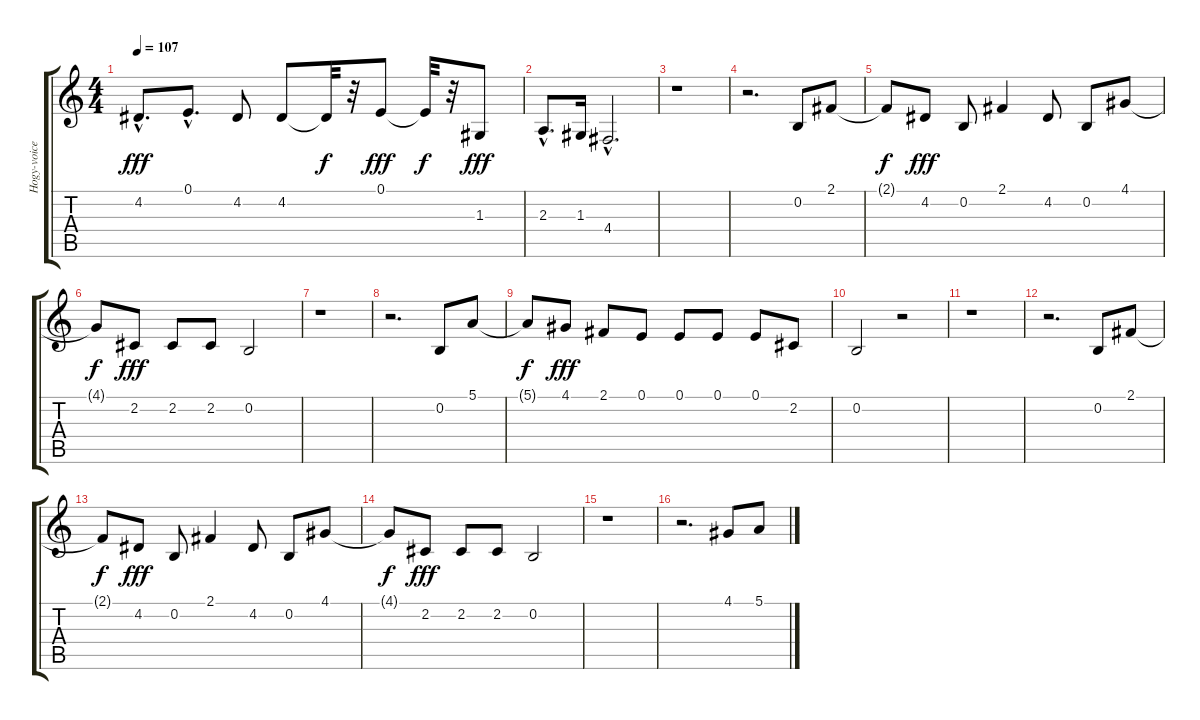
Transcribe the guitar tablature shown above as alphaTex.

\track ("Hogy-voice" "Hogy-voice") {instrument acousticgrandpiano}
\staff {score tabs}
\tuning (E4 B3 G3 D3 A2 E2) {hide}
\ts (4 4)
\tempo 107
\clef g2
\ks c
4.2{hac}.8{d dy fff} 0.1{hac}.8{d} 4.2.8 4.2.8 4.2{t}.32{dy f} r.32 0.1.8{dy fff} 0.1{t}.32{dy f} r.32 1.3.8{dy fff} |
2.3{hac}.8{d} 1.3.16 4.4{hac}.2{d} |
r.1 |
r.2{d} 0.2.8{volume 12 instrument synthbrass1} 2.1.8 |
2.1{t}.8{dy f} 4.2.8{dy fff} 0.2.8 2.1.4 4.2.8 0.2.8 4.1.8 |
4.1{t}.8{dy f} 2.2.8{dy fff} 2.2.8 2.2.8 0.2.2 |
r.1 |
r.2{d} 0.2.8 5.1.8 |
5.1{t}.8{dy f} 4.1.8{dy fff} 2.1.8 0.1.8 0.1.8 0.1.8 0.1.8 2.2.8 |
0.2.2 r.2 |
r.1 |
r.2{d} 0.2.8 2.1.8 |
2.1{t}.8{dy f} 4.2.8{dy fff} 0.2.8 2.1.4 4.2.8 0.2.8 4.1.8 |
4.1{t}.8{dy f} 2.2.8{dy fff} 2.2.8 2.2.8 0.2.2 |
r.1 |
r.2{d} 4.1.8 5.1.8
